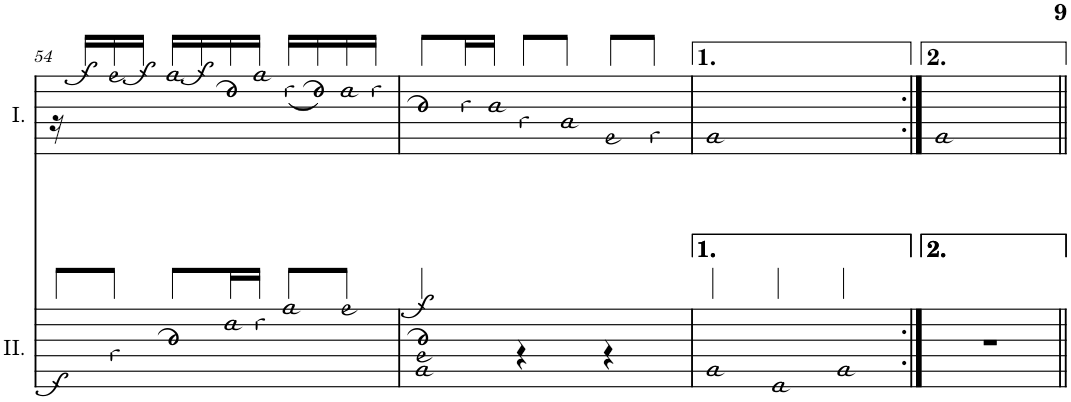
**kern	**kern	**kern	**kern	**kern	**kern
*part2	*part2	*part2	*part1	*part1	*part1
*staff6	*staff5	*staff4	*staff3	*staff2	*staff1
*I"II.	*	*	*I"I.	*	*
*I'II.	*	*	*I'I.	*	*
!!LO:PB:g=z
*	*clefGv2	*clefGv2	*	*clefGv2	*clefGv2
*k[]	*k[]	*k[]	*k[]	*k[]	*k[]
*M3/4	*M3/4	*M3/4	*M3/4	*M3/4	*M3/4
=54	=54	=54	=54	=54	=54
*^	*^	*^	*	*	*
2.C	8C/L	8C/L	2.C	8C/L	2.C	16r	16r	16r
.	.	.	.	.	.	16cc/LL	16cc\LL	16cc\LL
.	8G/J	8G/J	.	8G/J	.	16b/	16b\	16b\
.	.	.	.	.	.	16cc/JJ	16cc\JJ	16cc\JJ
.	8c/L	8c\L	.	8c\L	.	16g/LL	16g\LL	16g\LL
.	.	.	.	.	.	16cc/	16cc\J	16cc\J
.	16d/L	16d\L	.	16d\L	.	16f/	16f\L	16f\L
.	16e/JJ	16e\JJ	.	16e\JJ	.	16g/JJ	16g\JJ	16g\JJ
.	8g/L	8g\L	.	8g\L	.	16e/LL	16e\LL	(16e\LL
.	.	.	.	.	.	16f/	16f\J	16f\J)
.	8b/J	8b\J	.	8b\J	.	16d/	16d\L	16d\L
.	.	.	.	.	.	16e/JJ	16e\JJ	16e\JJ
*v	*v	*	*	*	*	*	*	*
*	*v	*v	*	*	*	*	*
*	*	*v	*v	*	*	*
=55	=55	=55	=55	=55	=55
4C/ 4A/ 4c/ 4cc/	4C 4A 4c 4cc	4C 4A 4c 4cc	8c/L	8c\L	8c\L
.	.	.	16B/L	16B\L	16B\L
.	.	.	16A/JJ	16A\JJ	16A\JJ
4r	4r	4r	8G/L	8G/L	8G/L
.	.	.	8F/J	8F/J	8F/J
4r	4r	4r	8E/L	8E/L	8E/L
.	.	.	8D/J	8D/J	8D/J
=56	=56	=56	=56	=56	=56
4C/	4C	4C	2.C	2.C	2.C
4GG/	4GG	4GG	.	.	.
4C/	4C	4C	.	.	.
=57:|!	=57:|!	=57:|!	=57:|!	=57:|!	=57:|!
2.r	2.r	2.r	2.C	2.C	2.C
=||	=||	=||	=||	=||	=||
*-	*-	*-	*-	*-	*-
